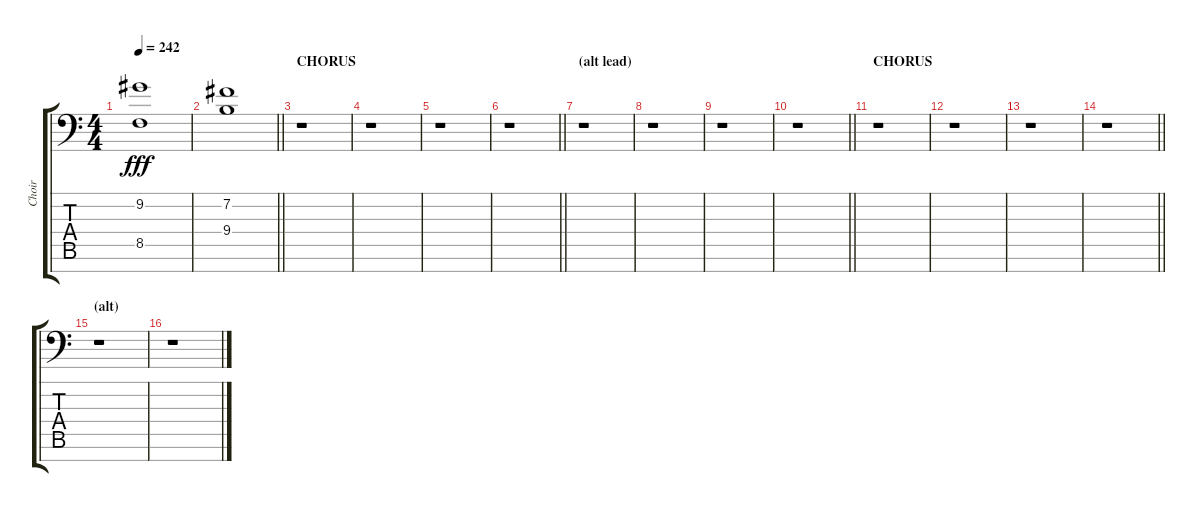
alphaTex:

\track ("Choir" "Choir") {instrument choiraahs}
\staff {score tabs}
\tuning (Db5 B3 G3 D3 A2 E2 C-1) {hide}
\ts (4 4)
\tempo 242
\clef f4
\ks c
(9.2 8.5).1{dy fff} |
\barLineRight lightlight
(7.2 9.4).1 |
\section ("" "CHORUS")
r.1 |
r.1 |
r.1 |
\barLineRight lightlight
r.1 |
\section ("" "(alt lead)")
r.1 |
r.1 |
r.1 |
\barLineRight lightlight
r.1 |
\section ("" "CHORUS")
r.1 |
r.1 |
r.1 |
\barLineRight lightlight
r.1 |
\section ("" "(alt)")
r.1 |
r.1
